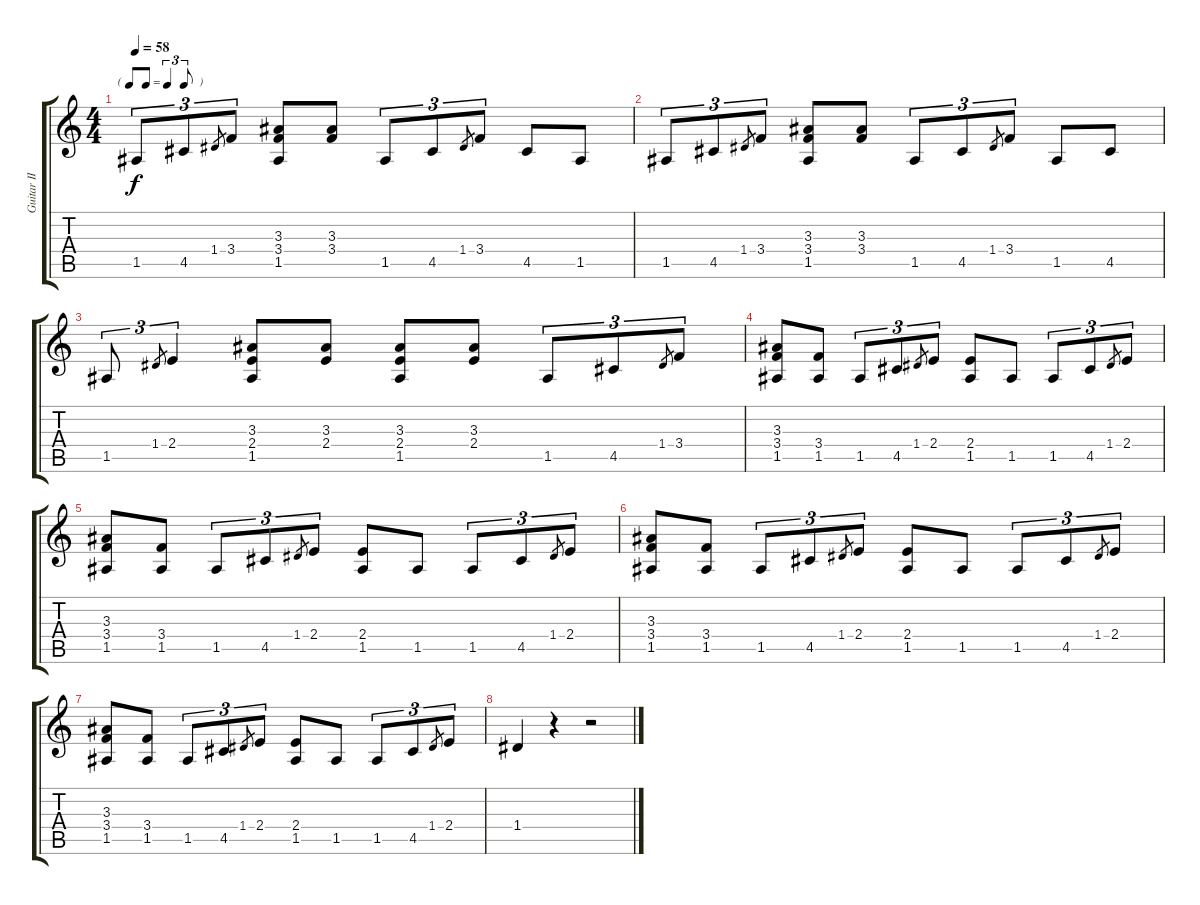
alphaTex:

\track ("Guitar II" "Guitar II") {instrument electricguitarclean}
\staff {score tabs}
\tuning (E4 B3 G3 D3 A2 E2) {hide}
\ts (4 4)
\tf triplet8th
\tempo 58
\clef g2
\ks c
1.5.8{tu (3 2) dy f} 4.5.8{tu (3 2)} 1.4.8{gr} 3.4.8{tu (3 2)} (3.3 3.4 1.5).8 (3.3 3.4).8 1.5.8{tu (3 2)} 4.5.8{tu (3 2)} 1.4.8{gr} 3.4.8{tu (3 2)} 4.5.8 1.5.8 |
1.5.8{tu (3 2)} 4.5.8{tu (3 2)} 1.4.8{gr} 3.4.8{tu (3 2)} (3.3 3.4 1.5).8 (3.3 3.4).8 1.5.8{tu (3 2)} 4.5.8{tu (3 2)} 1.4.8{gr} 3.4.8{tu (3 2)} 1.5.8 4.5.8 |
1.5.8{tu (3 2)} 1.4.8{gr} 2.4.4{tu (3 2)} (3.3 2.4 1.5).8 (3.3 2.4).8 (3.3 2.4 1.5).8 (3.3 2.4).8 1.5.8{tu (3 2)} 4.5.8{tu (3 2)} 1.4.8{gr} 3.4.8{tu (3 2)} |
(3.3 3.4 1.5).8 (3.4 1.5).8 1.5.8{tu (3 2)} 4.5.8{tu (3 2)} 1.4.8{gr} 2.4.8{tu (3 2)} (2.4 1.5).8 1.5.8 1.5.8{tu (3 2)} 4.5.8{tu (3 2)} 1.4.8{gr} 2.4.8{tu (3 2)} |
(3.3 3.4 1.5).8 (3.4 1.5).8 1.5.8{tu (3 2)} 4.5.8{tu (3 2)} 1.4.8{gr} 2.4.8{tu (3 2)} (2.4 1.5).8 1.5.8 1.5.8{tu (3 2)} 4.5.8{tu (3 2)} 1.4.8{gr} 2.4.8{tu (3 2)} |
(3.3 3.4 1.5).8 (3.4 1.5).8 1.5.8{tu (3 2)} 4.5.8{tu (3 2)} 1.4.8{gr} 2.4.8{tu (3 2)} (2.4 1.5).8 1.5.8 1.5.8{tu (3 2)} 4.5.8{tu (3 2)} 1.4.8{gr} 2.4.8{tu (3 2)} |
(3.3 3.4 1.5).8 (3.4 1.5).8 1.5.8{tu (3 2)} 4.5.8{tu (3 2)} 1.4.8{gr} 2.4.8{tu (3 2)} (2.4 1.5).8 1.5.8 1.5.8{tu (3 2)} 4.5.8{tu (3 2)} 1.4.8{gr} 2.4.8{tu (3 2)} |
1.4.4 r.4 r.2
